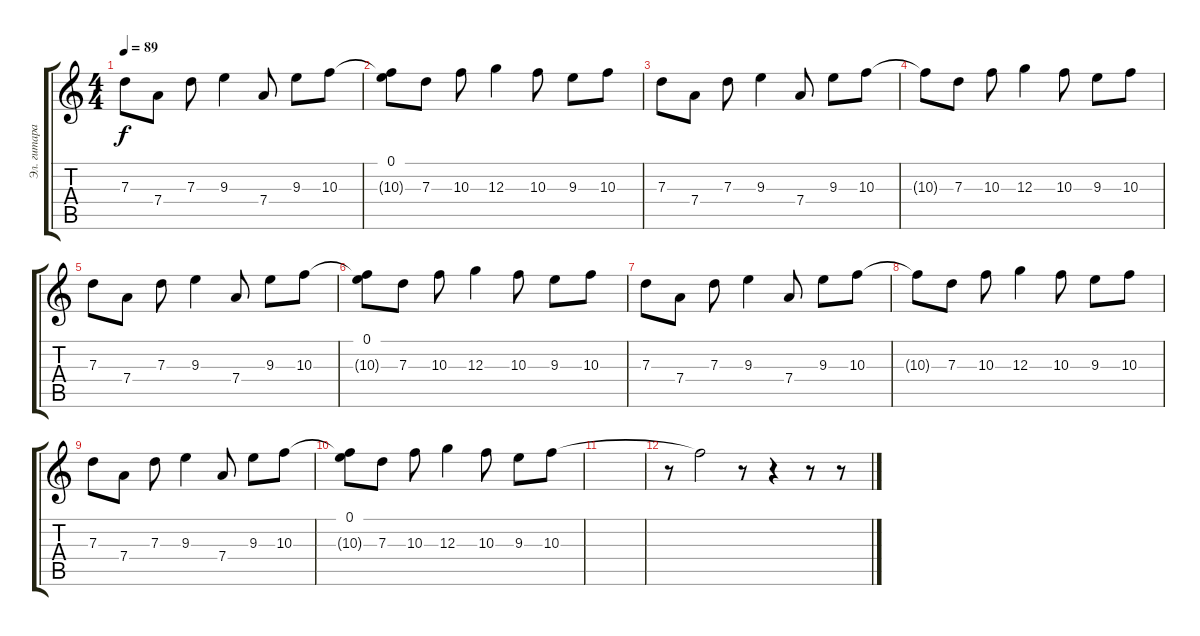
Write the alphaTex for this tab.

\track ("Эл. гитара" "Эл. гитара") {instrument distortionguitar}
\staff {score tabs}
\tuning (E4 B3 G3 D3 A2 E2) {hide}
\ts (4 4)
\tempo 89
\clef g2
\ks c
7.3.8{dy f} 7.4.8 7.3.8 9.3.4 7.4.8 9.3.8 10.3.8 |
(0.1 10.3{t}).8 7.3.8 10.3.8 12.3.4 10.3.8 9.3.8 10.3.8 |
7.3.8 7.4.8 7.3.8 9.3.4 7.4.8 9.3.8 10.3.8 |
10.3{t}.8 7.3.8 10.3.8 12.3.4 10.3.8 9.3.8 10.3.8 |
7.3.8 7.4.8 7.3.8 9.3.4 7.4.8 9.3.8 10.3.8 |
(0.1 10.3{t}).8 7.3.8 10.3.8 12.3.4 10.3.8 9.3.8 10.3.8 |
7.3.8 7.4.8 7.3.8 9.3.4 7.4.8 9.3.8 10.3.8 |
10.3{t}.8 7.3.8 10.3.8 12.3.4 10.3.8 9.3.8 10.3.8 |
7.3.8 7.4.8 7.3.8 9.3.4 7.4.8 9.3.8 10.3.8 |
(0.1 10.3{t}).8 7.3.8 10.3.8 12.3.4 10.3.8 9.3.8 10.3.8 |
|
r.8 10.3{t}.2 r.8 r.4 r.8 r.8
